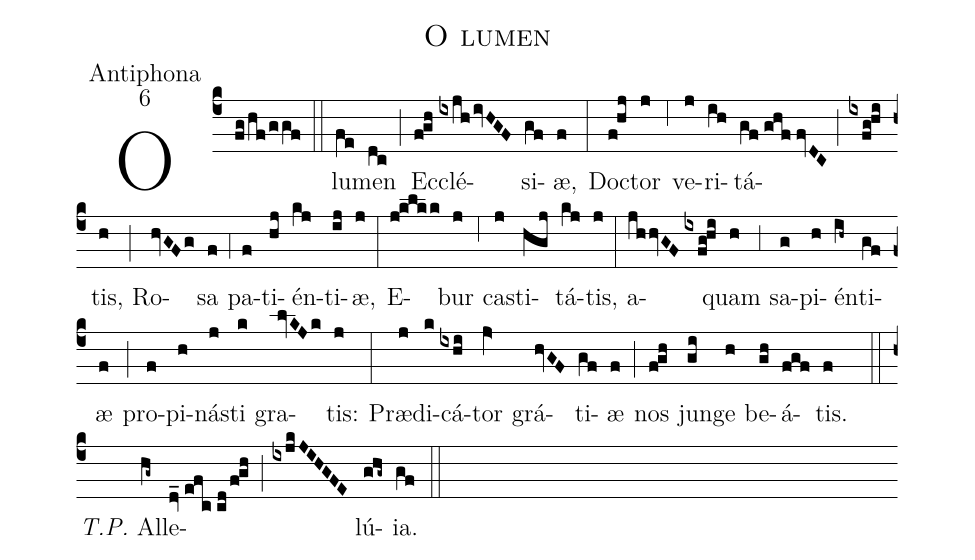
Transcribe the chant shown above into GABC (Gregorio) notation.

name:O lumen;
office-part:Antiphona;
mode:6;
%%
(c4) O(fg/hf/ggf) (::)
lu(fe)men(dc) (;) Ec(f!gh)clé(ixjh/ivHGF)si(gf)æ,(f) (:)
Do(f!hj)ctor(j) (,6) ve(j)ri(ih)tá(gf//ghf//fvDC;ixfg!hi)tis,(h) (;) Ro(hvGFg)sa(f) (,4) pa(f)ti(hj)én(kj)ti(ij)æ,(j) (:)
E(j!klkk)bur(j) (,6) ca(j)sti(hgj)tá(kj)tis,(j) (:)
a(jhhvGF//ixfg!hi)quam(h) (,3) sa(g)pi(h)én(ih~)ti(gf)æ(f) (;) pro(f)pi(h)ná(j)sti(k) gra(lvKJk)tis:(j) (:)
Præ(j)di(k)cá(ixhi)tor(jV>) grá(hvGF)ti(gf)æ(f) (;) nos(f!gh) jun(gi)ge(h) be(gh)á(fgf)tis.(f) (::) <i>T.P.</i> Al(hg~)le(dv_//efc//cd/f!gh)(;)(ixjkJIHGFE)lú(ghg~)ia.(gf) (::)
